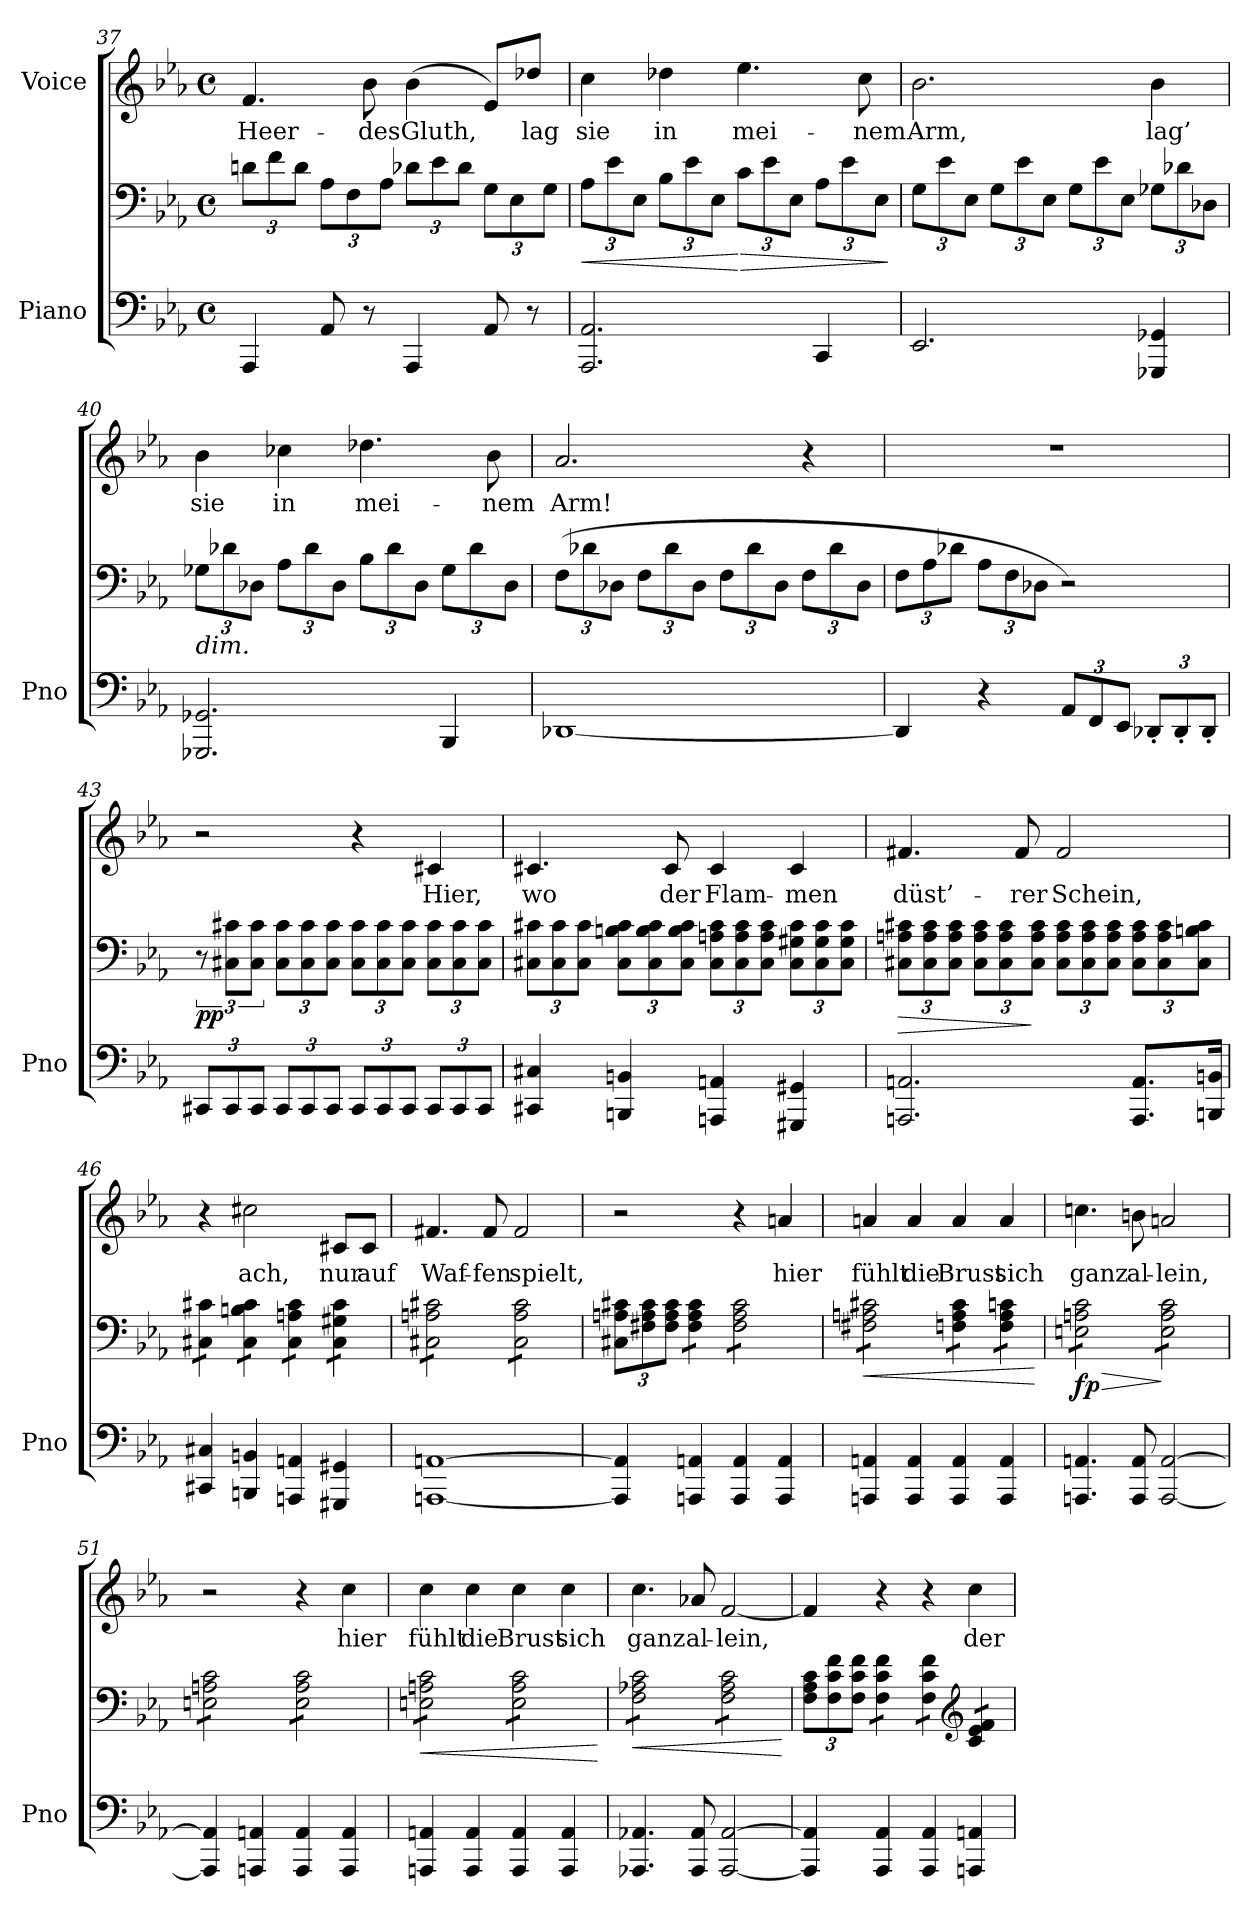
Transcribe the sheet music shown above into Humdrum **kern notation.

**kern	**kern	**dynam	**kern	**text
*part2	*part2	*part2	*part1	*part1
*staff3	*staff2	*staff2/3	*staff1	*staff1
*I"Piano	*	*	*I"Voice	*
*I'Pno	*	*	*	*
!!LO:LB:g=z
*clefF4	*clefF4	*	*clefG2	*
*k[b-e-a-]	*k[b-e-a-]	*	*k[b-e-a-]	*
*M4/4	*M4/4	*	*M4/4	*
*met(c)	*met(c)	*	*met(c)	*
*	*Xbrackettup	*	*	*
=37	=37	=37	=37	=37
!	!	!	!	!LO:LY:b
4AAA-/	12dn\L	.	4.f/	Heer-
.	12f\	.	.	.
.	12d\J	.	.	.
8AA-/	12A-\L	.	.	.
.	12F\	.	.	.
!	!	!	!	!LO:LY:b
8r	.	.	8b-\	-des
.	12A-\J	.	.	.
!	!	!	!	!LO:LY:b
4AAA-/	12d-X\L	.	(4b-\	Gluth,
.	12e-\	.	.	.
.	12d-\J	.	.	.
8AA-/	12G\L	.	8e-/L)	.
.	12E-\	.	.	.
!	!	!	!	!LO:LY:b
8r	.	.	8dd-X/J	lag
.	12G\J	.	.	.
=38	=38	=38	=38	=38
!	!	!LO:HP:b	!	!LO:LY:b
2.AAA-/ 2.AA-/	12A-\L	<	4cc\	sie
.	12e-\	.	.	.
.	12E-\J	.	.	.
!	!	!	!	!LO:LY:b
.	12B-\L	.	4dd-X\	in
.	12e-\	.	.	.
.	12E-\J	.	.	.
!	!	!LO:HP:n=1:b	!	!LO:LY:b
.	12c\L	[ >	4.ee-\	mei-
.	12e-\	.	.	.
.	12E-\J	.	.	.
4CC/	12A-\L	.	.	.
.	12e-\	.	.	.
!	!	!	!	!LO:LY:b
.	.	.	8cc\	-nem
.	12E-\J	.	.	.
.	.	]	.	.
=39	=39	=39	=39	=39
!	!	!	!	!LO:LY:b
2.EE-/	12G\L	.	2.b-\	Arm,
.	12e-\	.	.	.
.	12E-\J	.	.	.
.	12G\L	.	.	.
.	12e-\	.	.	.
.	12E-\J	.	.	.
.	12G\L	.	.	.
.	12e-\	.	.	.
.	12E-\J	.	.	.
!	!	!	!	!LO:LY:b
4GGG-X/ 4GG-X/	12G-X\L	.	4b-\	lag’
.	12d-X\	.	.	.
.	12D-X\J	.	.	.
!!LO:PB:g=z
=40	=40	=40	=40	=40
!	!LO:TX:b:i:t=dim.	!	!	!
!	!	!	!	!LO:LY:b
2.GGG-X/ 2.GG-X/	12G-X\L	.	4b-\	sie
.	12d-X\	.	.	.
.	12D-X\J	.	.	.
!	!	!	!	!LO:LY:b
.	12A-\L	.	4cc-X\	in
.	12d-\	.	.	.
.	12D-\J	.	.	.
!	!	!	!	!LO:LY:b
.	12B-\L	.	4.dd-X\	mei-
.	12d-\	.	.	.
.	12D-\J	.	.	.
4BBB-/	12G-\L	.	.	.
.	12d-\	.	.	.
!	!	!	!	!LO:LY:b
.	.	.	8b-\	-nem
.	12D-\J	.	.	.
!!LO:LB:g=z
=41	=41	=41	=41	=41
!	!	!	!	!LO:LY:b
[1DD-X	(12F\L	.	2.a-/	Arm!
.	12d-X\	.	.	.
.	12D-X\J	.	.	.
.	12F\L	.	.	.
.	12d-\	.	.	.
.	12D-\J	.	.	.
.	12F\L	.	.	.
.	12d-\	.	.	.
.	12D-\J	.	.	.
.	12F\L	.	4r	.
.	12d-\	.	.	.
.	12D-\J	.	.	.
=42	=42	=42	=42	=42
4DD-/]	12F\L	.	1r	.
.	12A-\	.	.	.
.	12d-X\J	.	.	.
4r	12A-\L	.	.	.
.	12F\	.	.	.
.	12D-X\J	.	.	.
*Xbrackettup	*	*	*	*
12AA-/L	2r)	.	.	.
12FF/	.	.	.	.
12EE-/J	.	.	.	.
12DD-X'/L	.	.	.	.
12DD-'/	.	.	.	.
12DD-'/J	.	.	.	.
=43	=43	=43	=43	=43
*	*brackettup	*	*	*
!	!	!LO:DY:b	!	!
12CC#X/L	12r	pp	2r	.
12CC#/	12C#X\ 12c#X\L	.	.	.
12CC#/J	12C#\ 12c#\J	.	.	.
*	*Xbrackettup	*	*	*
12CC#/L	12C#\ 12c#\L	.	.	.
12CC#/	12C#\ 12c#\	.	.	.
12CC#/J	12C#\ 12c#\J	.	.	.
12CC#/L	12C#\ 12c#\L	.	4r	.
12CC#/	12C#\ 12c#\	.	.	.
12CC#/J	12C#\ 12c#\J	.	.	.
!	!	!	!	!LO:LY:b
12CC#/L	12C#\ 12c#\L	.	4c#X/	Hier,
12CC#/	12C#\ 12c#\	.	.	.
12CC#/J	12C#\ 12c#\J	.	.	.
!!LO:LB:g=z
=44	=44	=44	=44	=44
!	!	!	!	!LO:LY:b
4CC#X/ 4C#X/	12C#X\ 12c#X\L	.	4.c#X/	wo
.	12C#\ 12c#\	.	.	.
.	12C#\ 12c#\J	.	.	.
4BBBn/ 4BBn/	12C#\ 12Bn\ 12c#\L	.	.	.
.	12C#\ 12B\ 12c#\	.	.	.
!	!	!	!	!LO:LY:b
.	.	.	8c#/	der
.	12C#\ 12B\ 12c#\J	.	.	.
!	!	!	!	!LO:LY:b
4AAAn/ 4AAn/	12C#\ 12An\ 12c#\L	.	4c#/	Flam-
.	12C#\ 12A\ 12c#\	.	.	.
.	12C#\ 12A\ 12c#\J	.	.	.
!	!	!	!	!LO:LY:b
4GGG#X/ 4GG#X/	12C#\ 12G#X\ 12c#\L	.	4c#/	-men
.	12C#\ 12G#\ 12c#\	.	.	.
.	12C#\ 12G#\ 12c#\J	.	.	.
!!LO:PB:g=z
=45	=45	=45	=45	=45
!	!	!LO:HP:b	!	!LO:LY:b
2.AAAn/ 2.AAn/	12C#X\ 12An\ 12c#X\L	>	4.f#X/	düst’-
.	12C#\ 12A\ 12c#\	.	.	.
.	12C#\ 12A\ 12c#\J	.	.	.
.	12C#\ 12A\ 12c#\L	.	.	.
.	12C#\ 12A\ 12c#\	.	.	.
!	!	!	!	!LO:LY:b
.	.	.	8f#/	-rer
.	12C#\ 12A\ 12c#\J	]	.	.
!	!	!	!	!LO:LY:b
.	12C#\ 12A\ 12c#\L	.	2f#/	Schein,
.	12C#\ 12A\ 12c#\	.	.	.
.	12C#\ 12A\ 12c#\J	.	.	.
8.AAA/ 8.AA/L	12C#\ 12A\ 12c#\L	.	.	.
.	12C#\ 12A\ 12c#\	.	.	.
.	12C#\ 12Bn\ 12c#\J	.	.	.
16BBBn/ 16BBn/Jk	.	.	.	.
=46	=46	=46	=46	=46
*	*tremolo	*	*	*
4CC#X/ 4C#X/	12C#X\ 12c#X\L	.	4r	.
.	12C#X\ 12c#X\	.	.	.
.	12C#X\ 12c#X\J	.	.	.
!	!	!	!	!LO:LY:b
4BBBn/ 4BBn/	12C#\ 12Bn\ 12c#\L	.	2cc#X\	ach,
.	12C#\ 12Bn\ 12c#\	.	.	.
.	12C#\ 12Bn\ 12c#\J	.	.	.
4AAAn/ 4AAn/	12C#\ 12An\ 12c#\L	.	.	.
.	12C#\ 12An\ 12c#\	.	.	.
.	12C#\ 12An\ 12c#\J	.	.	.
!	!	!	!	!LO:LY:b
4GGG#X/ 4GG#X/	12C#\ 12G#X\ 12c#\L	.	8c#X/L	nur
.	12C#\ 12G#X\ 12c#\	.	.	.
!	!	!	!	!LO:LY:b
.	.	.	8c#/J	auf
.	12C#\ 12G#X\ 12c#\J	.	.	.
=47	=47	=47	=47	=47
!	!	!	!	!LO:LY:b
[1AAAn [1AAn	12C#X\ 12An\ 12c#X\L	.	4.f#X/	Waf-
.	12C#X\ 12An\ 12c#X\	.	.	.
.	12C#X\ 12An\ 12c#X\	.	.	.
.	12C#X\ 12An\ 12c#X\	.	.	.
.	12C#X\ 12An\ 12c#X\	.	.	.
!	!	!	!	!LO:LY:b
.	.	.	8f#/	-fen
.	12C#X\ 12An\ 12c#X\J	.	.	.
!	!	!	!	!LO:LY:b
.	12C#\ 12A\ 12c#\L	.	2f#/	spielt,
.	12C#\ 12A\ 12c#\	.	.	.
.	12C#\ 12A\ 12c#\	.	.	.
.	12C#\ 12A\ 12c#\	.	.	.
.	12C#\ 12A\ 12c#\	.	.	.
.	12C#\ 12A\ 12c#\J	.	.	.
*	*Xtremolo	*	*	*
=48	=48	=48	=48	=48
4AAA/] 4AA/]	12C#X\ 12An\ 12c#X\L	.	2r	.
.	12F#X\ 12A\ 12c#\	.	.	.
.	12F#\ 12A\ 12c#\J	.	.	.
*	*tremolo	*	*	*
4AAAn/ 4AAn/	12F#\ 12A\ 12c#\L	.	.	.
.	12F#\ 12A\ 12c#\	.	.	.
.	12F#\ 12A\ 12c#\J	.	.	.
4AAA/ 4AA/	12F#\ 12A\ 12c#\L	.	4r	.
.	12F#\ 12A\ 12c#\	.	.	.
.	12F#\ 12A\ 12c#\	.	.	.
!	!	!	!	!LO:LY:b
4AAA/ 4AA/	12F#\ 12A\ 12c#\	.	4an/	hier
.	12F#\ 12A\ 12c#\	.	.	.
.	12F#\ 12A\ 12c#\J	.	.	.
=49	=49	=49	=49	=49
!	!	!LO:HP:b	!	!LO:LY:b
4AAAn/ 4AAn/	12F#X\ 12An\ 12c#X\L	<	4an/	fühlt
.	12F#X\ 12An\ 12c#X\	.	.	.
.	12F#X\ 12An\ 12c#X\	.	.	.
!	!	!	!	!LO:LY:b
4AAA/ 4AA/	12F#X\ 12An\ 12c#X\	.	4a/	die
.	12F#X\ 12An\ 12c#X\	.	.	.
.	12F#X\ 12An\ 12c#X\J	.	.	.
!	!	!	!	!LO:LY:b
4AAA/ 4AA/	12Fn\ 12A\ 12c#\L	.	4a/	Brust
.	12Fn\ 12A\ 12c#\	.	.	.
.	12Fn\ 12A\ 12c#\J	.	.	.
!	!	!	!	!LO:LY:b
4AAA/ 4AA/	12F\ 12A\ 12cn\L	.	4a/	sich
.	12F\ 12A\ 12cn\	.	.	.
.	12F\ 12A\ 12cn\J	.	.	.
.	.	[	.	.
!!LO:LB:g=z
=50	=50	=50	=50	=50
!	!	!LO:HP:b	!	!LO:LY:b
!	!	!LO:DY:n=1:b	!	!
4.AAAn/ 4.AAn/	12En\ 12An\ 12c\L	> fp	4.ccn\	ganz
.	12En\ 12An\ 12c\	.	.	.
.	12En\ 12An\ 12c\	.	.	.
.	12En\ 12An\ 12c\	.	.	.
.	12En\ 12An\ 12c\	.	.	.
!	!	!	!	!LO:LY:b
8AAA/ 8AA/	.	.	8bn\	al-
.	12En\ 12An\ 12c\J	.	.	.
!	!	!	!	!LO:LY:b
[2AAA/ [2AA/	12E\ 12A\ 12c\L	]	2an/	-lein,
.	12E\ 12A\ 12c\	.	.	.
.	12E\ 12A\ 12c\	.	.	.
.	12E\ 12A\ 12c\	.	.	.
.	12E\ 12A\ 12c\	.	.	.
.	12E\ 12A\ 12c\J	.	.	.
=51	=51	=51	=51	=51
4AAA/] 4AA/]	12En\ 12An\ 12c\L	.	2r	.
.	12En\ 12An\ 12c\	.	.	.
.	12En\ 12An\ 12c\	.	.	.
4AAAn/ 4AAn/	12En\ 12An\ 12c\	.	.	.
.	12En\ 12An\ 12c\	.	.	.
.	12En\ 12An\ 12c\J	.	.	.
4AAA/ 4AA/	12E\ 12A\ 12c\L	.	4r	.
.	12E\ 12A\ 12c\	.	.	.
.	12E\ 12A\ 12c\	.	.	.
!	!	!	!	!LO:LY:b
4AAA/ 4AA/	12E\ 12A\ 12c\	.	4cc\	hier
.	12E\ 12A\ 12c\	.	.	.
.	12E\ 12A\ 12c\J	.	.	.
=52	=52	=52	=52	=52
!	!	!LO:HP:b	!	!LO:LY:b
4AAAn/ 4AAn/	12En\ 12An\ 12c\L	<	4cc\	fühlt
.	12En\ 12An\ 12c\	.	.	.
.	12En\ 12An\ 12c\	.	.	.
!	!	!	!	!LO:LY:b
4AAA/ 4AA/	12En\ 12An\ 12c\	.	4cc\	die
.	12En\ 12An\ 12c\	.	.	.
.	12En\ 12An\ 12c\J	.	.	.
!	!	!	!	!LO:LY:b
4AAA/ 4AA/	12E\ 12A\ 12c\L	.	4cc\	Brust
.	12E\ 12A\ 12c\	.	.	.
.	12E\ 12A\ 12c\	.	.	.
!	!	!	!	!LO:LY:b
4AAA/ 4AA/	12E\ 12A\ 12c\	.	4cc\	sich
.	12E\ 12A\ 12c\	.	.	.
.	12E\ 12A\ 12c\J	.	.	.
.	.	[	.	.
=53	=53	=53	=53	=53
!	!	!LO:HP:b	!	!LO:LY:b
4.AAA-X/ 4.AA-X/	12F\ 12A-X\ 12c\L	<	4.cc\	ganz
.	12F\ 12A-X\ 12c\	.	.	.
.	12F\ 12A-X\ 12c\	.	.	.
.	12F\ 12A-X\ 12c\	.	.	.
.	12F\ 12A-X\ 12c\	.	.	.
!	!	!	!	!LO:LY:b
8AAA-/ 8AA-/	.	.	8a-X/	al-
.	12F\ 12A-X\ 12c\J	.	.	.
!	!	!	!	!LO:LY:b
[2AAA-/ [2AA-/	12F\ 12A-\ 12c\L	.	[2f/	-lein,
.	12F\ 12A-\ 12c\	.	.	.
.	12F\ 12A-\ 12c\	.	.	.
.	12F\ 12A-\ 12c\	.	.	.
.	12F\ 12A-\ 12c\	.	.	.
.	12F\ 12A-\ 12c\J	.	.	.
*	*Xtremolo	*	*	*
.	.	[	.	.
=54	=54	=54	=54	=54
4AAA-/] 4AA-/]	12F\ 12A-\ 12c\L	.	4f/]	.
.	12F\ 12c\ 12f\	.	.	.
.	12F\ 12c\ 12f\J	.	.	.
*	*tremolo	*	*	*
4AAA-/ 4AA-/	12F\ 12c\ 12f\L	.	4r	.
.	12F\ 12c\ 12f\	.	.	.
.	12F\ 12c\ 12f\J	.	.	.
4AAA-/ 4AA-/	12F\ 12c\ 12f\L	.	4r	.
.	12F\ 12c\ 12f\	.	.	.
.	12F\ 12c\ 12f\J	.	.	.
*	*clefG2	*	*	*
!	!	!	!	!LO:LY:b
4AAAn/ 4AAn/	12c/ 12e-/ 12f/L	.	4cc\	der
.	12c/ 12e-/ 12f/	.	.	.
.	12c/ 12e-/ 12f/J	.	.	.
*	*Xtremolo	*	*	*
=	=	=	=	=
*-	*-	*-	*-	*-
